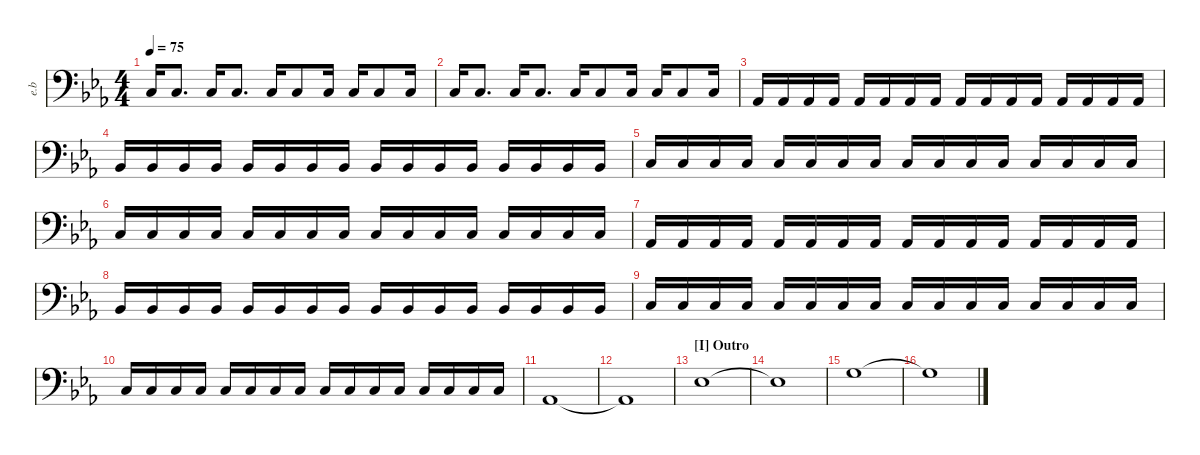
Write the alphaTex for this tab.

\defaultSystemsLayout 4
\hideDynamics
\bracketExtendMode nobrackets
\otherSystemsTrackNameOrientation horizontal
\track ("Electric Bass" "e.b") {instrument electricbassfinger}
\staff {score}
\tuning (G2 D2 A1 E1)
\ts (4 4)
\tempo 75
\clef f4
\ks cminor
8.4{acc forcenatural}.16{dy ff beam Up} 8.4{pm acc forcenatural}.8{d beam Up} 8.4{acc forcenatural}.16{beam Up} 8.4{pm acc forcenatural}.8{d beam Up} 8.4{acc forcenatural}.16{beam Up} 8.4{pm acc forcenatural}.8{beam Up} 8.4{pm acc forcenatural}.16{beam Up} 8.4{pm acc forcenatural}.16{beam Up} 8.4{acc forcenatural}.8{beam Up} 8.4{pm acc forcenatural}.16{beam Up} |
8.4{acc forcenatural}.16{beam Up} 8.4{pm acc forcenatural}.8{d beam Up} 8.4{acc forcenatural}.16{beam Up} 8.4{pm acc forcenatural}.8{d beam Up} 8.4{acc forcenatural}.16{beam Up} 8.4{pm acc forcenatural}.8{beam Up} 8.4{pm acc forcenatural}.16{beam Up} 8.4{pm acc forcenatural}.16{beam Up} 8.4{acc forcenatural}.8{beam Up} 8.4{pm acc forcenatural}.16{beam Up} |
4.4{acc b}.16{beam Up} 4.4{acc b}.16{beam Up} 4.4{acc b}.16{beam Up} 4.4{acc b}.16{beam Up} 4.4{acc b}.16{beam Up} 4.4{acc b}.16{beam Up} 4.4{acc b}.16{beam Up} 4.4{acc b}.16{beam Up} 4.4{acc b}.16{beam Up} 4.4{acc b}.16{beam Up} 4.4{acc b}.16{beam Up} 4.4{acc b}.16{beam Up} 4.4{acc b}.16{beam Up} 4.4{acc b}.16{beam Up} 4.4{acc b}.16{beam Up} 4.4{acc b}.16{beam Up} |
6.4{acc b}.16{beam Up} 6.4{acc b}.16{beam Up} 6.4{acc b}.16{beam Up} 6.4{acc b}.16{beam Up} 6.4{acc b}.16{beam Up} 6.4{acc b}.16{beam Up} 6.4{acc b}.16{beam Up} 6.4{acc b}.16{beam Up} 6.4{acc b}.16{beam Up} 6.4{acc b}.16{beam Up} 6.4{acc b}.16{beam Up} 6.4{acc b}.16{beam Up} 6.4{acc b}.16{beam Up} 6.4{acc b}.16{beam Up} 6.4{acc b}.16{beam Up} 6.4{acc b}.16{beam Up} |
8.4{acc forcenatural}.16{beam Up} 8.4{acc forcenatural}.16{beam Up} 8.4{acc forcenatural}.16{beam Up} 8.4{acc forcenatural}.16{beam Up} 8.4{acc forcenatural}.16{beam Up} 8.4{acc forcenatural}.16{beam Up} 8.4{acc forcenatural}.16{beam Up} 8.4{acc forcenatural}.16{beam Up} 8.4{acc forcenatural}.16{beam Up} 8.4{acc forcenatural}.16{beam Up} 8.4{acc forcenatural}.16{beam Up} 8.4{acc forcenatural}.16{beam Up} 8.4{acc forcenatural}.16{beam Up} 8.4{acc forcenatural}.16{beam Up} 8.4{acc forcenatural}.16{beam Up} 8.4{acc forcenatural}.16{beam Up} |
8.4{acc forcenatural}.16{beam Up} 8.4{acc forcenatural}.16{beam Up} 8.4{acc forcenatural}.16{beam Up} 8.4{acc forcenatural}.16{beam Up} 8.4{acc forcenatural}.16{beam Up} 8.4{acc forcenatural}.16{beam Up} 8.4{acc forcenatural}.16{beam Up} 8.4{acc forcenatural}.16{beam Up} 8.4{acc forcenatural}.16{beam Up} 8.4{acc forcenatural}.16{beam Up} 8.4{acc forcenatural}.16{beam Up} 8.4{acc forcenatural}.16{beam Up} 8.4{acc forcenatural}.16{beam Up} 8.4{acc forcenatural}.16{beam Up} 8.4{acc forcenatural}.16{beam Up} 8.4{acc forcenatural}.16{beam Up} |
4.4{acc b}.16{beam Up} 4.4{acc b}.16{beam Up} 4.4{acc b}.16{beam Up} 4.4{acc b}.16{beam Up} 4.4{acc b}.16{beam Up} 4.4{acc b}.16{beam Up} 4.4{acc b}.16{beam Up} 4.4{acc b}.16{beam Up} 4.4{acc b}.16{beam Up} 4.4{acc b}.16{beam Up} 4.4{acc b}.16{beam Up} 4.4{acc b}.16{beam Up} 4.4{acc b}.16{beam Up} 4.4{acc b}.16{beam Up} 4.4{acc b}.16{beam Up} 4.4{acc b}.16{beam Up} |
6.4{acc b}.16{beam Up} 6.4{acc b}.16{beam Up} 6.4{acc b}.16{beam Up} 6.4{acc b}.16{beam Up} 6.4{acc b}.16{beam Up} 6.4{acc b}.16{beam Up} 6.4{acc b}.16{beam Up} 6.4{acc b}.16{beam Up} 6.4{acc b}.16{beam Up} 6.4{acc b}.16{beam Up} 6.4{acc b}.16{beam Up} 6.4{acc b}.16{beam Up} 6.4{acc b}.16{beam Up} 6.4{acc b}.16{beam Up} 6.4{acc b}.16{beam Up} 6.4{acc b}.16{beam Up} |
8.4{acc forcenatural}.16{beam Up} 8.4{acc forcenatural}.16{beam Up} 8.4{acc forcenatural}.16{beam Up} 8.4{acc forcenatural}.16{beam Up} 8.4{acc forcenatural}.16{beam Up} 8.4{acc forcenatural}.16{beam Up} 8.4{acc forcenatural}.16{beam Up} 8.4{acc forcenatural}.16{beam Up} 8.4{acc forcenatural}.16{beam Up} 8.4{acc forcenatural}.16{beam Up} 8.4{acc forcenatural}.16{beam Up} 8.4{acc forcenatural}.16{beam Up} 8.4{acc forcenatural}.16{beam Up} 8.4{acc forcenatural}.16{beam Up} 8.4{acc forcenatural}.16{beam Up} 8.4{acc forcenatural}.16{beam Up} |
8.4{acc forcenatural}.16{beam Up} 8.4{acc forcenatural}.16{beam Up} 8.4{acc forcenatural}.16{beam Up} 8.4{acc forcenatural}.16{beam Up} 8.4{acc forcenatural}.16{beam Up} 8.4{acc forcenatural}.16{beam Up} 8.4{acc forcenatural}.16{beam Up} 8.4{acc forcenatural}.16{beam Up} 8.4{acc forcenatural}.16{beam Up} 8.4{acc forcenatural}.16{beam Up} 8.4{acc forcenatural}.16{beam Up} 8.4{acc forcenatural}.16{beam Up} 8.4{acc forcenatural}.16{beam Up} 8.4{acc forcenatural}.16{beam Up} 8.4{acc forcenatural}.16{beam Up} 8.4{acc forcenatural}.16{beam Up} |
4.4{acc b}.1{beam Up} |
4.4{t acc b}.1{beam Up} |
\section ("I" "Outro")
11.4{acc b}.1{beam Down} |
11.4{t acc b}.1{beam Down} |
15.4{acc forcenatural}.1{beam Down} |
15.4{t acc forcenatural}.1{beam Down}
